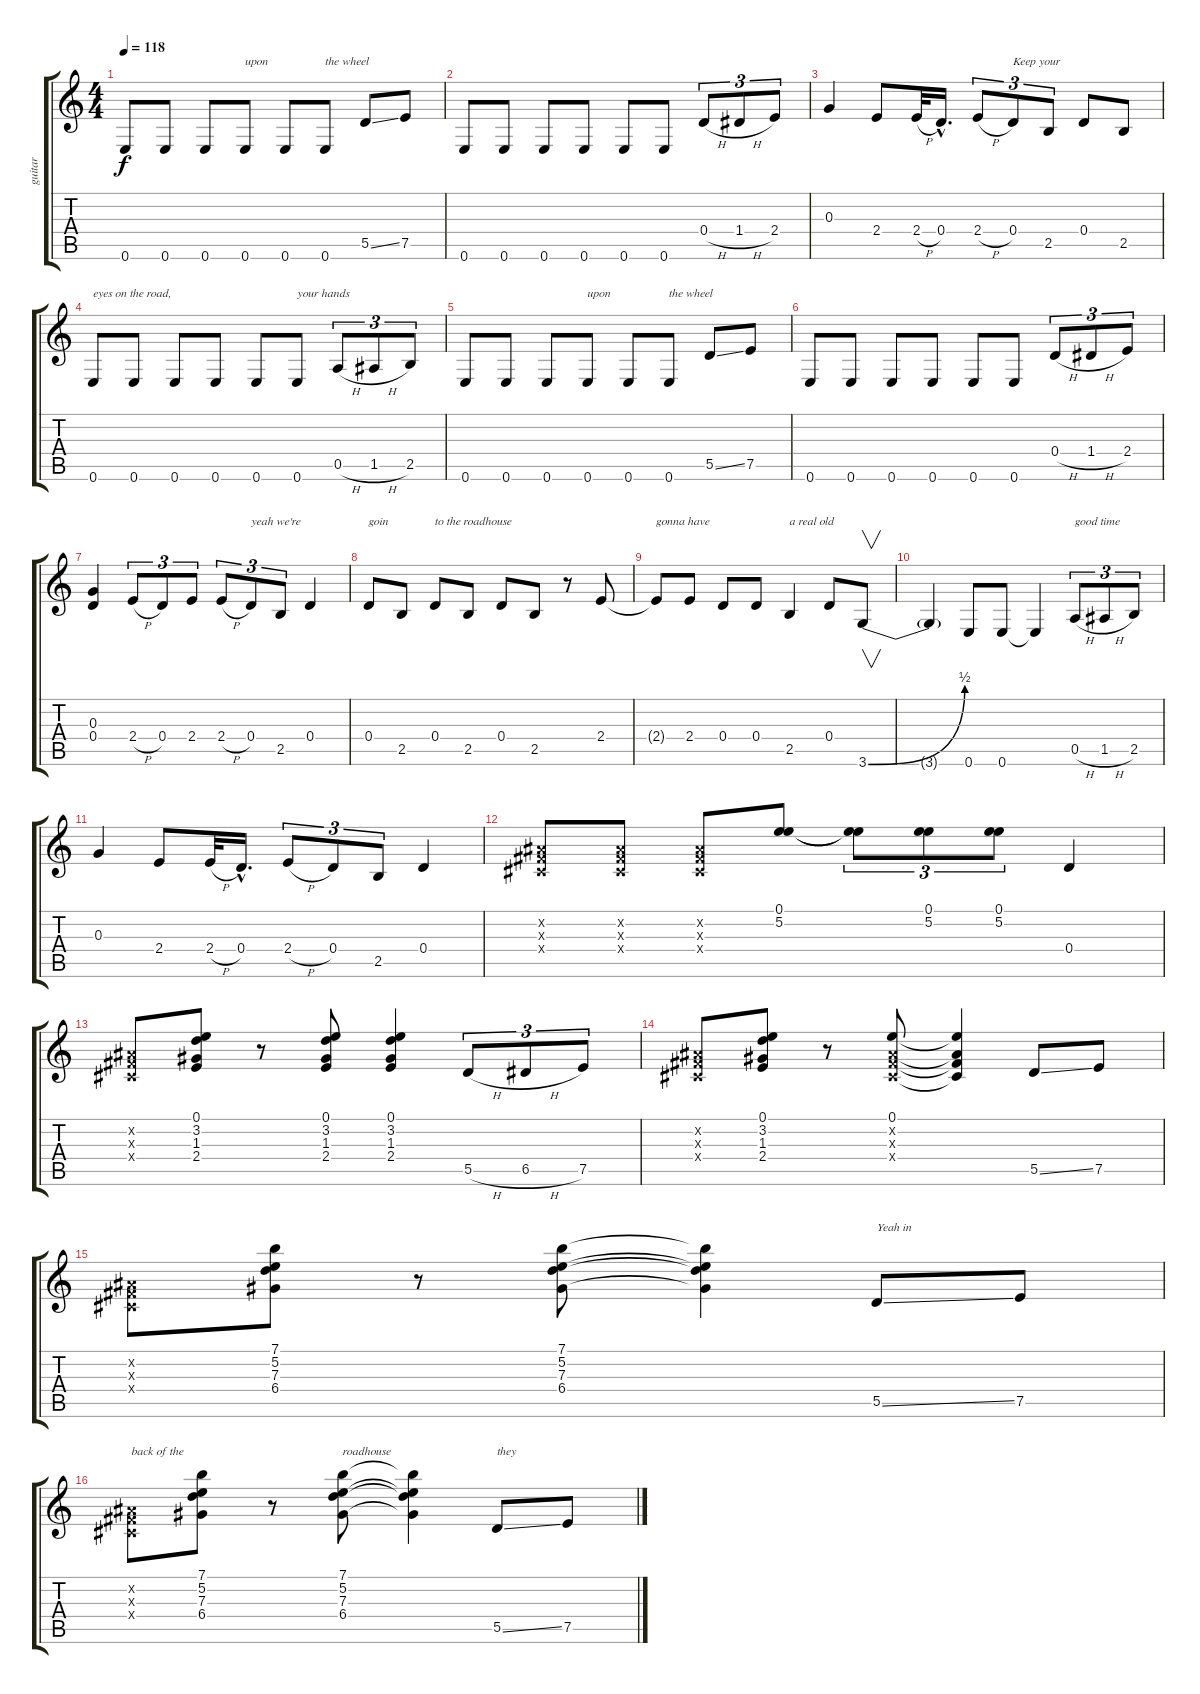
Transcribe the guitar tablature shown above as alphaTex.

\track ("guitar" "guitar") {instrument distortionguitar}
\staff {score tabs}
\tuning (E4 B3 G3 D3 A2 E2) {hide}
\ts (4 4)
\tempo 118
\clef g2
\ks c
0.6.8{dy f} 0.6.8 0.6.8 0.6.8{txt "upon "} 0.6.8 0.6.8{txt "the wheel"} 5.5{ss}.8 7.5.8 |
0.6.8 0.6.8 0.6.8 0.6.8 0.6.8 0.6.8 0.4{h}.8{tu (3 2)} 1.4{h}.8{tu (3 2)} 2.4.8{tu (3 2)} |
0.3.4 2.4.8 2.4{h}.32 0.4{hac}.16{d} 2.4{h}.8{tu (3 2)} 0.4.8{tu (3 2) txt "Keep your"} 2.5.8{tu (3 2)} 0.4.8 2.5.8 |
0.6.8{txt "eyes on the road,"} 0.6.8 0.6.8 0.6.8 0.6.8 0.6.8{txt "your hands"} 0.5{h}.8{tu (3 2)} 1.5{h}.8{tu (3 2)} 2.5.8{tu (3 2)} |
0.6.8 0.6.8 0.6.8 0.6.8{txt "upon "} 0.6.8 0.6.8{txt "the wheel"} 5.5{ss}.8 7.5.8 |
0.6.8 0.6.8 0.6.8 0.6.8 0.6.8 0.6.8 0.4{h}.8{tu (3 2)} 1.4{h}.8{tu (3 2)} 2.4.8{tu (3 2)} |
(0.3 0.4).4 2.4{h}.8{tu (3 2)} 0.4.8{tu (3 2)} 2.4.8{tu (3 2)} 2.4{h}.8{tu (3 2)} 0.4.8{tu (3 2) txt "yeah we're"} 2.5.8{tu (3 2)} 0.4.4 |
0.4.8{txt "goin"} 2.5.8 0.4.8{txt "to the roadhouse"} 2.5.8 0.4.8 2.5.8 r.8 2.4.8 |
2.4{t}.8{txt "gonna have"} 2.4.8 0.4.8 0.4.8 2.5.4{txt "a real old"} 0.4.8 3.6{be (bend 0 0 60 2)}.8{v} |
3.6{t}.4 0.6.8 0.6.8 0.6{t}.4 0.5{h}.8{tu (3 2) txt "good time"} 1.5{h}.8{tu (3 2)} 2.5.8{tu (3 2)} |
0.3.4 2.4.8 2.4{h}.32 0.4{hac}.16{d} 2.4{h}.8{tu (3 2)} 0.4.8{tu (3 2)} 2.5.8{tu (3 2)} 0.4.4 |
(-1.2{x} -1.3{x} -1.4{x}).8 (-1.2{x} -1.3{x} -1.4{x}).8 (-1.2{x} -1.3{x} -1.4{x}).8 (0.1 5.2).8 (0.1{t} 5.2{t}).8{tu (3 2)} (0.1 5.2).8{tu (3 2)} (0.1 5.2).8{tu (3 2)} 0.4.4 |
(-1.2{x} -1.3{x} -1.4{x}).8 (0.1 3.2 1.3 2.4).8 r.8 (0.1 3.2 1.3 2.4).8 (0.1 3.2 1.3 2.4).4 5.5{h}.8{tu (3 2)} 6.5{h}.8{tu (3 2)} 7.5.8{tu (3 2)} |
(-1.2{x} -1.3{x} -1.4{x}).8 (0.1 3.2 1.3 2.4).8 r.8 (0.1 -1.2{x} -1.3{x} -1.4{x}).8 (0.1{t} -1.2{t} -1.3{t} -1.4{t}).4 5.5{ss}.8 7.5.8 |
(-1.2{x} -1.3{x} -1.4{x}).8 (7.1 5.2 7.3 6.4).8 r.8 (7.1 5.2 7.3 6.4).8 (7.1{t} 5.2{t} 7.3{t} 6.4{t}).4 5.5{ss}.8{txt "Yeah in"} 7.5.8 |
(-1.2{x} -1.3{x} -1.4{x}).8{txt "back of the"} (7.1 5.2 7.3 6.4).8 r.8 (7.1 5.2 7.3 6.4).8{txt "roadhouse "} (7.1{t} 5.2{t} 7.3{t} 6.4{t}).4 5.5{ss}.8{txt "they"} 7.5.8
